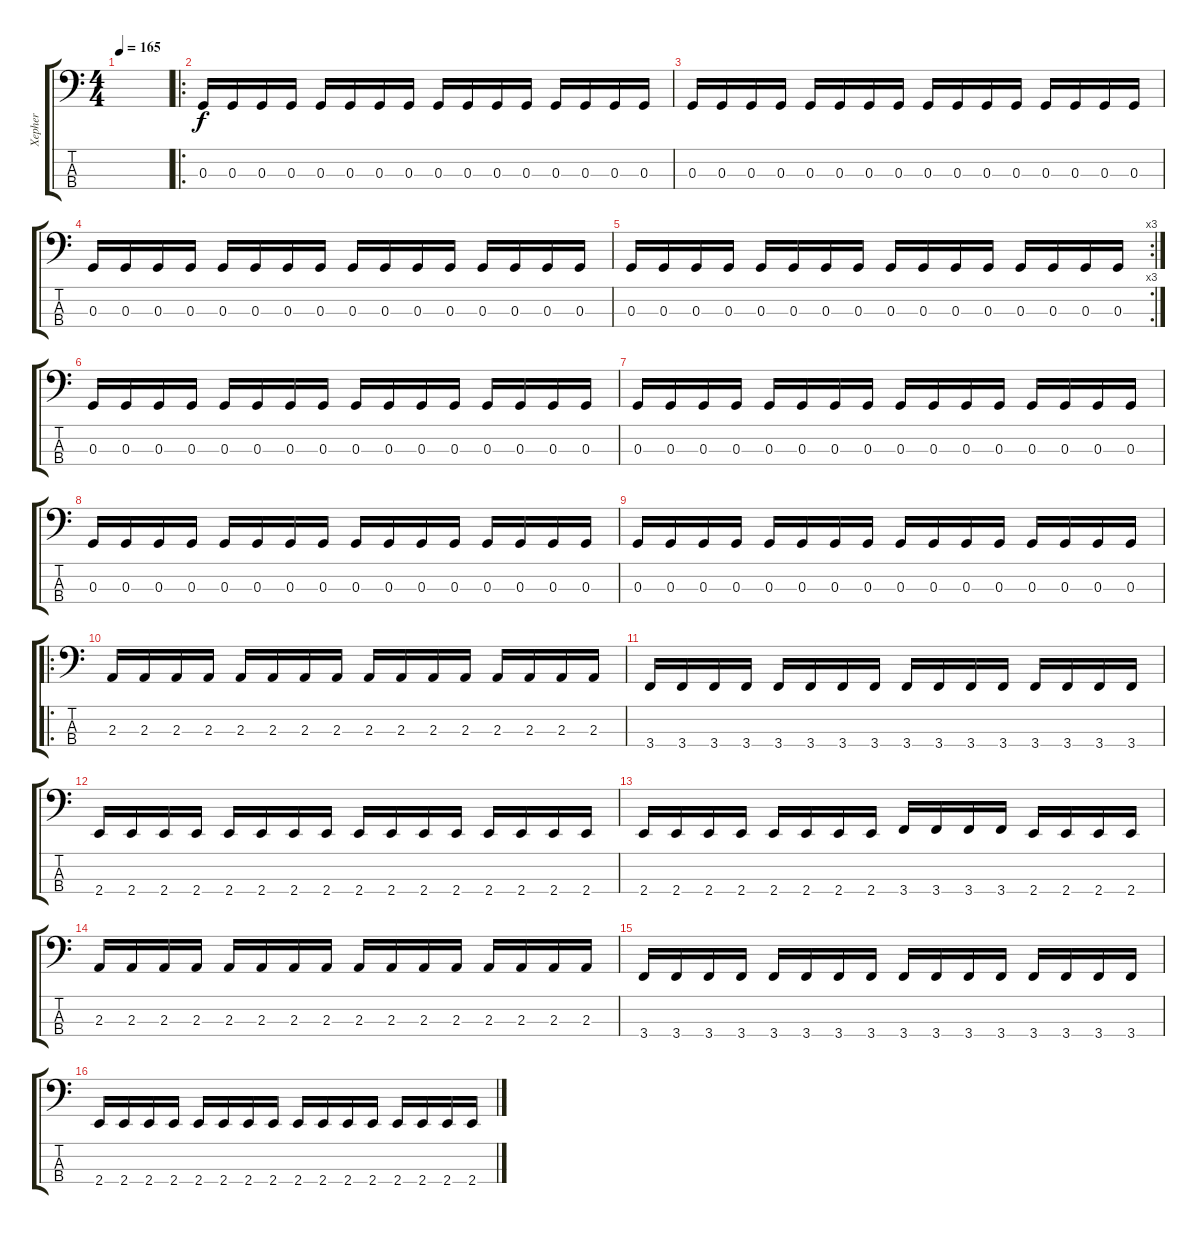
\track ("Xepher" "Xepher") {instrument electricbassfinger}
\staff {score tabs}
\tuning (F2 C2 G1 D1) {hide}
\ts (4 4)
\tempo 165
\clef f4
\ks c
|
\ro
0.3.16 0.3.16 0.3.16 0.3.16 0.3.16 0.3.16 0.3.16 0.3.16 0.3.16 0.3.16 0.3.16 0.3.16 0.3.16 0.3.16 0.3.16 0.3.16 |
0.3.16 0.3.16 0.3.16 0.3.16 0.3.16 0.3.16 0.3.16 0.3.16 0.3.16 0.3.16 0.3.16 0.3.16 0.3.16 0.3.16 0.3.16 0.3.16 |
0.3.16 0.3.16 0.3.16 0.3.16 0.3.16 0.3.16 0.3.16 0.3.16 0.3.16 0.3.16 0.3.16 0.3.16 0.3.16 0.3.16 0.3.16 0.3.16 |
\rc 3
0.3.16 0.3.16 0.3.16 0.3.16 0.3.16 0.3.16 0.3.16 0.3.16 0.3.16 0.3.16 0.3.16 0.3.16 0.3.16 0.3.16 0.3.16 0.3.16 |
0.3.16 0.3.16 0.3.16 0.3.16 0.3.16 0.3.16 0.3.16 0.3.16 0.3.16 0.3.16 0.3.16 0.3.16 0.3.16 0.3.16 0.3.16 0.3.16 |
0.3.16 0.3.16 0.3.16 0.3.16 0.3.16 0.3.16 0.3.16 0.3.16 0.3.16 0.3.16 0.3.16 0.3.16 0.3.16 0.3.16 0.3.16 0.3.16 |
0.3.16 0.3.16 0.3.16 0.3.16 0.3.16 0.3.16 0.3.16 0.3.16 0.3.16 0.3.16 0.3.16 0.3.16 0.3.16 0.3.16 0.3.16 0.3.16 |
0.3.16 0.3.16 0.3.16 0.3.16 0.3.16 0.3.16 0.3.16 0.3.16 0.3.16 0.3.16 0.3.16 0.3.16 0.3.16 0.3.16 0.3.16 0.3.16 |
\ro
2.3.16 2.3.16 2.3.16 2.3.16 2.3.16 2.3.16 2.3.16 2.3.16 2.3.16 2.3.16 2.3.16 2.3.16 2.3.16 2.3.16 2.3.16 2.3.16 |
3.4.16 3.4.16 3.4.16 3.4.16 3.4.16 3.4.16 3.4.16 3.4.16 3.4.16 3.4.16 3.4.16 3.4.16 3.4.16 3.4.16 3.4.16 3.4.16 |
2.4.16 2.4.16 2.4.16 2.4.16 2.4.16 2.4.16 2.4.16 2.4.16 2.4.16 2.4.16 2.4.16 2.4.16 2.4.16 2.4.16 2.4.16 2.4.16 |
2.4.16 2.4.16 2.4.16 2.4.16 2.4.16 2.4.16 2.4.16 2.4.16 3.4.16 3.4.16 3.4.16 3.4.16 2.4.16 2.4.16 2.4.16 2.4.16 |
2.3.16 2.3.16 2.3.16 2.3.16 2.3.16 2.3.16 2.3.16 2.3.16 2.3.16 2.3.16 2.3.16 2.3.16 2.3.16 2.3.16 2.3.16 2.3.16 |
3.4.16 3.4.16 3.4.16 3.4.16 3.4.16 3.4.16 3.4.16 3.4.16 3.4.16 3.4.16 3.4.16 3.4.16 3.4.16 3.4.16 3.4.16 3.4.16 |
2.4.16 2.4.16 2.4.16 2.4.16 2.4.16 2.4.16 2.4.16 2.4.16 2.4.16 2.4.16 2.4.16 2.4.16 2.4.16 2.4.16 2.4.16 2.4.16
